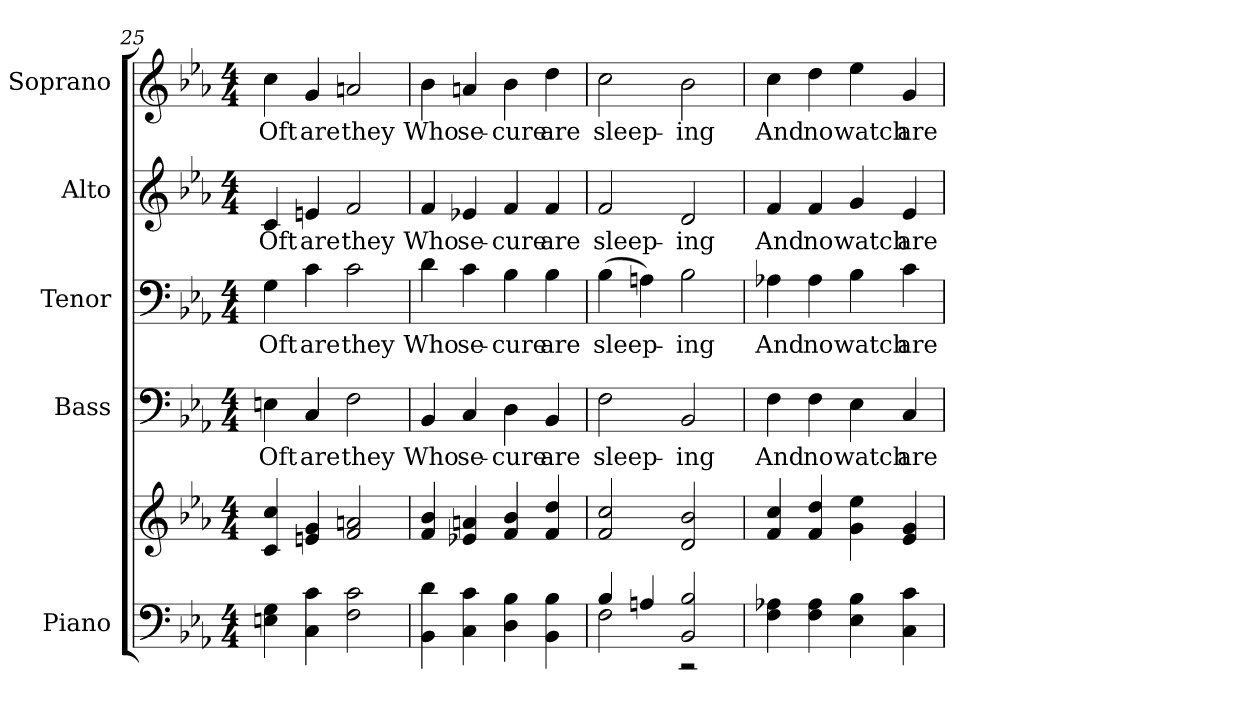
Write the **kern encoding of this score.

**kern	**kern	**kern	**text	**kern	**text	**kern	**text	**kern	**text
*part5	*part5	*part4	*part4	*part3	*part3	*part2	*part2	*part1	*part1
*staff6	*staff5	*staff4	*staff4	*staff3	*staff3	*staff2	*staff2	*staff1	*staff1
*I"Piano	*	*I"Bass	*	*I"Tenor	*	*I"Alto	*	*I"Soprano	*
*I'Pno.	*	*I'B.	*	*I'T.	*	*I'A.	*	*I'S.	*
!!LO:PB:g=z
*clefF4	*clefG2	*clefF4	*	*clefF4	*	*clefG2	*	*clefG2	*
*k[b-e-a-]	*k[b-e-a-]	*k[b-e-a-]	*	*k[b-e-a-]	*	*k[b-e-a-]	*	*k[b-e-a-]	*
*E-:	*E-:	*E-:	*	*E-:	*	*E-:	*	*E-:	*
*M4/4	*M4/4	*M4/4	*	*M4/4	*	*M4/4	*	*M4/4	*
=25	=25	=25	=25	=25	=25	=25	=25	=25	=25
!	!	!	!LO:LY:b:color=#000000	!	!	!	!	!	!
!	!	!	!	!	!LO:LY:b:color=#000000	!	!	!	!
!	!	!	!	!	!	!	!LO:LY:b:color=#000000	!	!
!	!	!	!	!	!	!	!	!	!LO:LY:b:color=#000000
4Eni\ 4Gi	4ci/ 4cci	4Eni\	Oft	4Gi\	Oft	4ci/	Oft	4cci\	Oft
!	!	!	!LO:LY:b:color=#000000	!	!	!	!	!	!
!	!	!	!	!	!LO:LY:b:color=#000000	!	!	!	!
!	!	!	!	!	!	!	!LO:LY:b:color=#000000	!	!
!	!	!	!	!	!	!	!	!	!LO:LY:b:color=#000000
4Ci\ 4ci	4eni/ 4gi	4Ci/	are	4ci\	are	4eni/	are	4gi/	are
!	!	!	!LO:LY:b:color=#000000	!	!	!	!	!	!
!	!	!	!	!	!LO:LY:b:color=#000000	!	!	!	!
!	!	!	!	!	!	!	!LO:LY:b:color=#000000	!	!
!	!	!	!	!	!	!	!	!	!LO:LY:b:color=#000000
2Fi\ 2ci	2fi/ 2ani	2Fi\	they	2ci\	they	2fi/	they	2ani/	they
=26	=26	=26	=26	=26	=26	=26	=26	=26	=26
!	!	!	!LO:LY:b:color=#000000	!	!	!	!	!	!
!	!	!	!	!	!LO:LY:b:color=#000000	!	!	!	!
!	!	!	!	!	!	!	!LO:LY:b:color=#000000	!	!
!	!	!	!	!	!	!	!	!	!LO:LY:b:color=#000000
4BB-i\ 4di	4fi/ 4b-i	4BB-i/	Who	4di\	Who	4fi/	Who	4b-i\	Who
!	!	!	!LO:LY:b:color=#000000	!	!	!	!	!	!
!	!	!	!	!	!LO:LY:b:color=#000000	!	!	!	!
!	!	!	!	!	!	!	!LO:LY:b:color=#000000	!	!
!	!	!	!	!	!	!	!	!	!LO:LY:b:color=#000000
4Ci\ 4ci	4e-Xi/ 4ani	4Ci/	se-	4ci\	se-	4e-Xi/	se-	4ani/	se-
!	!	!	!LO:LY:b:color=#000000	!	!	!	!	!	!
!	!	!	!	!	!LO:LY:b:color=#000000	!	!	!	!
!	!	!	!	!	!	!	!LO:LY:b:color=#000000	!	!
!	!	!	!	!	!	!	!	!	!LO:LY:b:color=#000000
4Di\ 4B-i	4fi/ 4b-i	4Di\	-cure	4B-i\	-cure	4fi/	-cure	4b-i\	-cure
!	!	!	!LO:LY:b:color=#000000	!	!	!	!	!	!
!	!	!	!	!	!LO:LY:b:color=#000000	!	!	!	!
!	!	!	!	!	!	!	!LO:LY:b:color=#000000	!	!
!	!	!	!	!	!	!	!	!	!LO:LY:b:color=#000000
4BB-i\ 4B-i	4fi/ 4ddi	4BB-i/	are	4B-i\	are	4fi/	are	4ddi\	are
!!LO:PB:g=z
=27	=27	=27	=27	=27	=27	=27	=27	=27	=27
*^	*	*	*	*	*	*	*	*	*
!	!	!	!	!LO:LY:b:color=#000000	!	!	!	!	!	!
!	!	!	!	!	!	!LO:LY:b:color=#000000	!	!	!	!
!	!	!	!	!	!	!	!	!LO:LY:b:color=#000000	!	!
!	!	!	!	!	!	!	!	!	!	!LO:LY:b:color=#000000
4B-i/	2Fi\	2fi/ 2cci	2Fi\	sleep-	(4B-i\	sleep-	2fi/	sleep-	2cci\	sleep-
4Ani/	.	.	.	.	4Ani\)	.	.	.	.	.
!	!	!	!	!LO:LY:b:color=#000000	!	!	!	!	!	!
!	!	!	!	!	!	!LO:LY:b:color=#000000	!	!	!	!
!	!	!	!	!	!	!	!	!LO:LY:b:color=#000000	!	!
!	!	!	!	!	!	!	!	!	!	!LO:LY:b:color=#000000
2BB-i/ 2B-i	2r	2di/ 2b-i	2BB-i/	-ing	2B-i\	-ing	2di/	-ing	2b-i\	-ing
*v	*v	*	*	*	*	*	*	*	*	*
=28	=28	=28	=28	=28	=28	=28	=28	=28	=28
*^	*	*	*	*	*	*	*	*	*
!	!	!	!	!LO:LY:b:color=#000000	!	!	!	!	!	!
*v	*v	*	*	*	*	*	*	*	*	*
*^	*	*	*	*	*	*	*	*	*
!	!	!	!	!	!	!LO:LY:b:color=#000000	!	!	!	!
*v	*v	*	*	*	*	*	*	*	*	*
*^	*	*	*	*	*	*	*	*	*
!	!	!	!	!	!	!	!	!LO:LY:b:color=#000000	!	!
*v	*v	*	*	*	*	*	*	*	*	*
*^	*	*	*	*	*	*	*	*	*
!	!	!	!	!	!	!	!	!	!	!LO:LY:b:color=#000000
*v	*v	*	*	*	*	*	*	*	*	*
4Fi\ 4A-Xi	4fi/ 4cci	4Fi\	And	4A-Xi\	And	4fi/	And	4cci\	And
!	!	!	!LO:LY:b:color=#000000	!	!	!	!	!	!
!	!	!	!	!	!LO:LY:b:color=#000000	!	!	!	!
!	!	!	!	!	!	!	!LO:LY:b:color=#000000	!	!
!	!	!	!	!	!	!	!	!	!LO:LY:b:color=#000000
4Fi\ 4A-i	4fi/ 4ddi	4Fi\	no	4A-i\	no	4fi/	no	4ddi\	no
!	!	!	!LO:LY:b:color=#000000	!	!	!	!	!	!
!	!	!	!	!	!LO:LY:b:color=#000000	!	!	!	!
!	!	!	!	!	!	!	!LO:LY:b:color=#000000	!	!
!	!	!	!	!	!	!	!	!	!LO:LY:b:color=#000000
4E-i\ 4B-i	4gi\ 4ee-i	4E-i\	watch	4B-i\	watch	4gi/	watch	4ee-i\	watch
!	!	!	!LO:LY:b:color=#000000	!	!	!	!	!	!
!	!	!	!	!	!LO:LY:b:color=#000000	!	!	!	!
!	!	!	!	!	!	!	!LO:LY:b:color=#000000	!	!
!	!	!	!	!	!	!	!	!	!LO:LY:b:color=#000000
4Ci\ 4ci	4e-i/ 4gi	4Ci/	are	4ci\	are	4e-i/	are	4gi/	are
=	=	=	=	=	=	=	=	=	=
*-	*-	*-	*-	*-	*-	*-	*-	*-	*-
